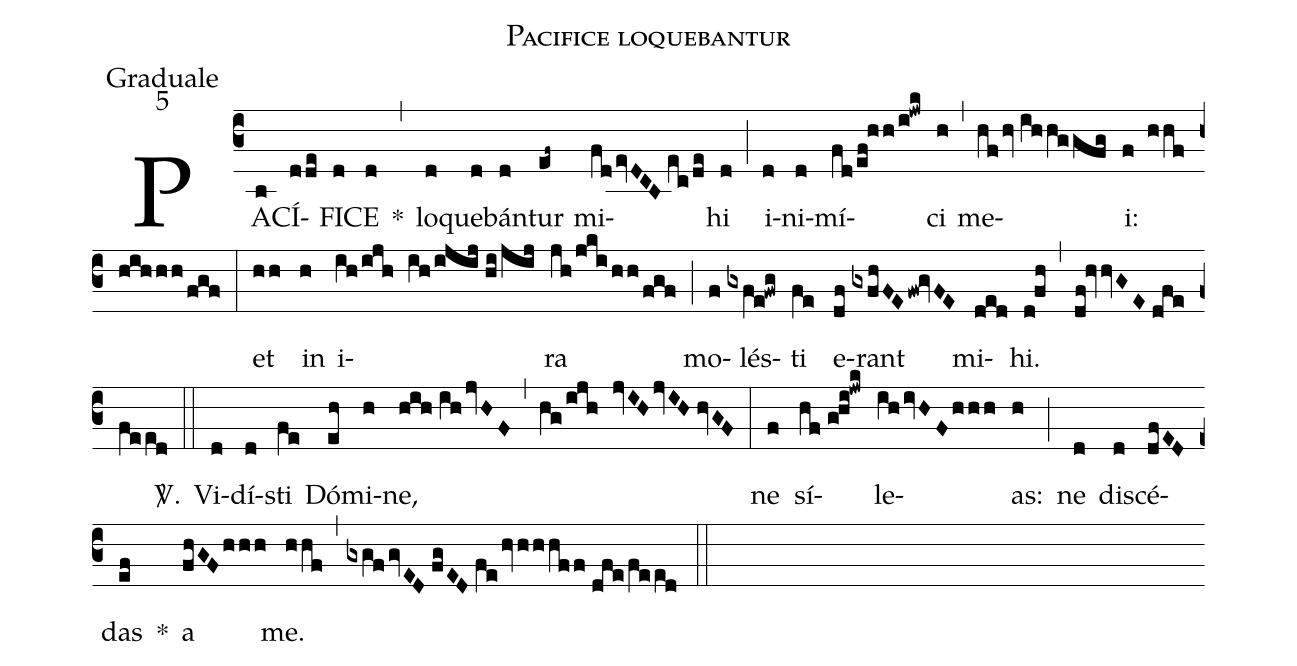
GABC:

name:Pacifice loquebantur;
office-part:Graduale;
mode:5;
%%
(c3) PA(b)CÍ(dde)FI(d)CE(d) *(,) lo(d)que(d)bán(d)tur(ef~) mi(fdevDCB//ec/de)hi(d) (;) i(d)ni(d)mí(fd/ef!hh/i!jwk)ci(h) (,) me(hf/hv///ihhggfg)i:(f hhf/hihhh/fgf) (:) et(hh) in(h) i(ih/ijh ih/ijij//hi/jij)ra(jh/jki/hh/fgf) (;) mo(f)lés(gxfe!fwg)ti(fe) e(df)rant(gxfhFEfw!gvFE) mi(ded)hi.(d!fh) (,) (df!hvvGE//dfe/feed) <sp>V/</sp>.(::) Vi(d)dí(d)sti(fe) Dó(eh)mi(h)ne,(hih//ih/jvHF) (,) (hg/ijh jvIHjvIH//hvGF) (:) ne(f) sí(hf//g!hi!jwk)le(ih/ivHFhhh)as:(h) (;) ne(d) di(d)scé(dfED)das(ef) *() a(fhGFhhh) me.(hhf) (,) (gxgf/gvED//fgED//fehvhhhff//dfe/feed) (::)
